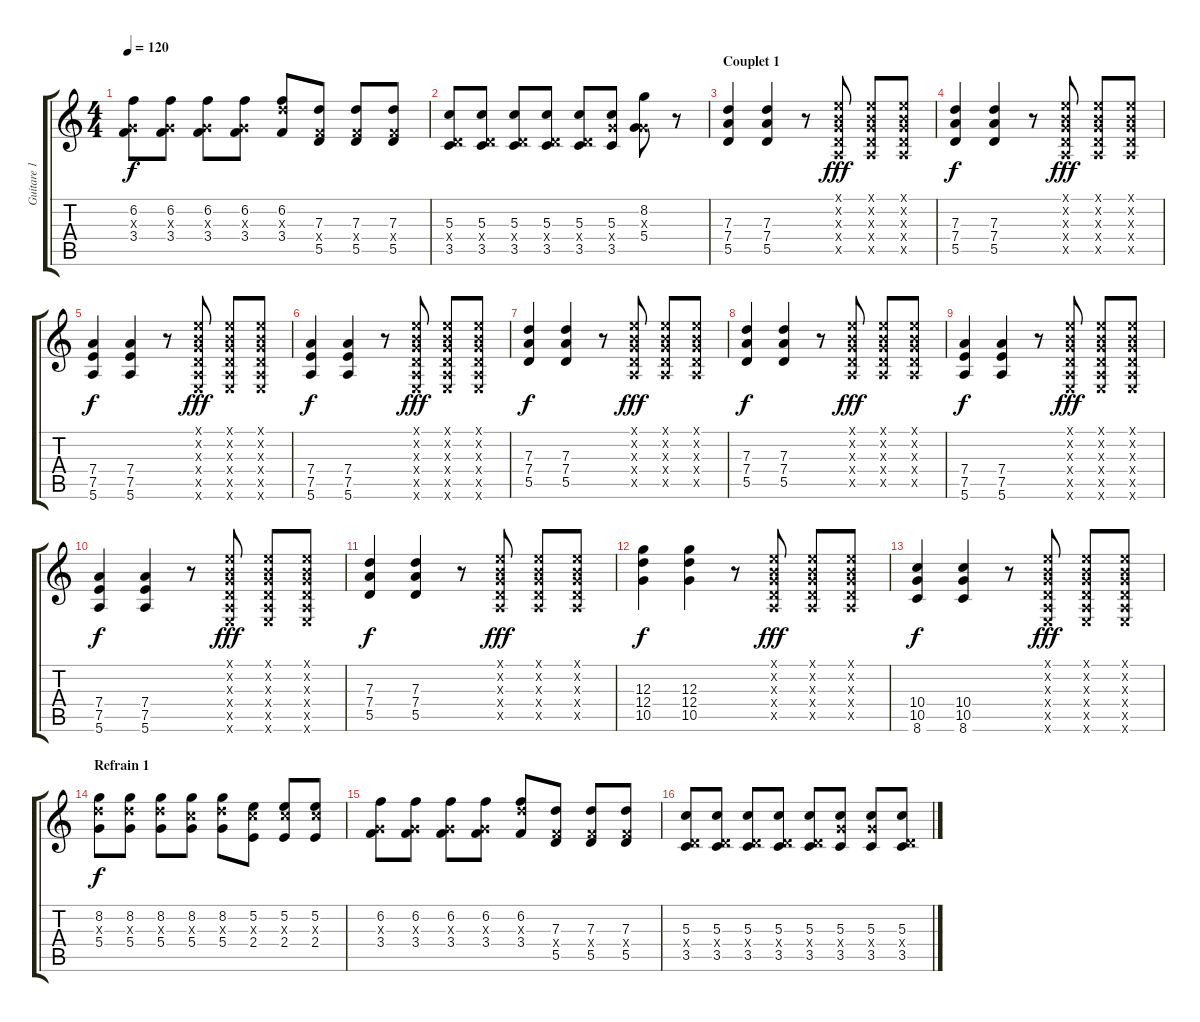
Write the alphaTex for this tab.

\track ("Guitare 1" "Guitare 1") {instrument distortionguitar}
\staff {score tabs}
\tuning (E4 B3 G3 D3 A2 E2) {hide}
\ts (4 4)
\tempo 120
\clef g2
\ks c
(6.2 0.3{x} 3.4).8{dy f} (6.2 0.3{x} 3.4).8 (6.2 0.3{x} 3.4).8 (6.2 0.3{x} 3.4).8 (6.2 7.3{x} 3.4).8 (7.3 3.4{x} 5.5).8 (7.3 3.4{x} 5.5).8 (7.3 3.4{x} 5.5).8 |
(5.3 0.4{x} 3.5).8 (5.3 0.4{x} 3.5).8 (5.3 0.4{x} 3.5).8 (5.3 0.4{x} 3.5).8 (5.3 0.4{x} 3.5).8 (5.3 5.4{x} 3.5).8 (8.2 0.3{x} 5.4).8 r.8 |
\section ("" "Couplet 1")
(7.3 7.4 5.5).4 (7.3 7.4 5.5).4 r.8 (0.1{x} 0.2{x} 0.3{x} 0.4{x} 0.5{x}).8{dy fff} (0.1{x} 0.2{x} 0.3{x} 0.4{x} 0.5{x}).8 (0.1{x} 0.2{x} 0.3{x} 0.4{x} 0.5{x}).8 |
(7.3 7.4 5.5).4{dy f} (7.3 7.4 5.5).4 r.8 (0.1{x} 0.2{x} 0.3{x} 0.4{x} 0.5{x}).8{dy fff} (0.1{x} 0.2{x} 0.3{x} 0.4{x} 0.5{x}).8 (0.1{x} 0.2{x} 0.3{x} 0.4{x} 0.5{x}).8 |
(7.4 7.5 5.6).4{dy f} (7.4 7.5 5.6).4 r.8 (0.1{x} 0.2{x} 0.3{x} 0.4{x} 0.5{x} 0.6{x}).8{dy fff} (0.1{x} 0.2{x} 0.3{x} 0.4{x} 0.5{x} 0.6{x}).8 (0.1{x} 0.2{x} 0.3{x} 0.4{x} 0.5{x} 0.6{x}).8 |
(7.4 7.5 5.6).4{dy f} (7.4 7.5 5.6).4 r.8 (0.1{x} 0.2{x} 0.3{x} 0.4{x} 0.5{x} 0.6{x}).8{dy fff} (0.1{x} 0.2{x} 0.3{x} 0.4{x} 0.5{x} 0.6{x}).8 (0.1{x} 0.2{x} 0.3{x} 0.4{x} 0.5{x} 0.6{x}).8 |
(7.3 7.4 5.5).4{dy f} (7.3 7.4 5.5).4 r.8 (0.1{x} 0.2{x} 0.3{x} 0.4{x} 0.5{x}).8{dy fff} (0.1{x} 0.2{x} 0.3{x} 0.4{x} 0.5{x}).8 (0.1{x} 0.2{x} 0.3{x} 0.4{x} 0.5{x}).8 |
(7.3 7.4 5.5).4{dy f} (7.3 7.4 5.5).4 r.8 (0.1{x} 0.2{x} 0.3{x} 0.4{x} 0.5{x}).8{dy fff} (0.1{x} 0.2{x} 0.3{x} 0.4{x} 0.5{x}).8 (0.1{x} 0.2{x} 0.3{x} 0.4{x} 0.5{x}).8 |
(7.4 7.5 5.6).4{dy f} (7.4 7.5 5.6).4 r.8 (0.1{x} 0.2{x} 0.3{x} 0.4{x} 0.5{x} 0.6{x}).8{dy fff} (0.1{x} 0.2{x} 0.3{x} 0.4{x} 0.5{x} 0.6{x}).8 (0.1{x} 0.2{x} 0.3{x} 0.4{x} 0.5{x} 0.6{x}).8 |
(7.4 7.5 5.6).4{dy f} (7.4 7.5 5.6).4 r.8 (0.1{x} 0.2{x} 0.3{x} 0.4{x} 0.5{x} 0.6{x}).8{dy fff} (0.1{x} 0.2{x} 0.3{x} 0.4{x} 0.5{x} 0.6{x}).8 (0.1{x} 0.2{x} 0.3{x} 0.4{x} 0.5{x} 0.6{x}).8 |
(7.3 7.4 5.5).4{dy f} (7.3 7.4 5.5).4 r.8 (0.1{x} 0.2{x} 0.3{x} 0.4{x} 0.5{x}).8{dy fff} (0.1{x} 0.2{x} 0.3{x} 0.4{x} 0.5{x}).8 (0.1{x} 0.2{x} 0.3{x} 0.4{x} 0.5{x}).8 |
(12.3 12.4 10.5).4{dy f} (12.3 12.4 10.5).4 r.8 (0.1{x} 0.2{x} 0.3{x} 0.4{x} 0.5{x}).8{dy fff} (0.1{x} 0.2{x} 0.3{x} 0.4{x} 0.5{x}).8 (0.1{x} 0.2{x} 0.3{x} 0.4{x} 0.5{x}).8 |
(10.4 10.5 8.6).4{dy f} (10.4 10.5 8.6).4 r.8 (0.1{x} 0.2{x} 0.3{x} 0.4{x} 0.5{x} 0.6{x}).8{dy fff} (0.1{x} 0.2{x} 0.3{x} 0.4{x} 0.5{x} 0.6{x}).8 (0.1{x} 0.2{x} 0.3{x} 0.4{x} 0.5{x} 0.6{x}).8 |
\section ("" "Refrain 1")
(8.2 7.3{x} 5.4).8{dy f volume 5} (8.2 7.3{x} 5.4).8{volume 10} (8.2 7.3{x} 5.4).8 (8.2 5.3{x} 5.4).8 (8.2 7.3{x} 5.4).8 (5.2 5.3{x} 2.4).8 (5.2 5.3{x} 2.4).8 (5.2 5.3{x} 2.4).8 |
(6.2 0.3{x} 3.4).8 (6.2 0.3{x} 3.4).8 (6.2 0.3{x} 3.4).8 (6.2 0.3{x} 3.4).8 (6.2 7.3{x} 3.4).8 (7.3 3.4{x} 5.5).8 (7.3 3.4{x} 5.5).8 (7.3 3.4{x} 5.5).8 |
(5.3 0.4{x} 3.5).8 (5.3 0.4{x} 3.5).8 (5.3 0.4{x} 3.5).8 (5.3 0.4{x} 3.5).8 (5.3 0.4{x} 3.5).8 (5.3 5.4{x} 3.5).8 (5.3 5.4{x} 3.5).8 (5.3 0.4{x} 3.5).8
